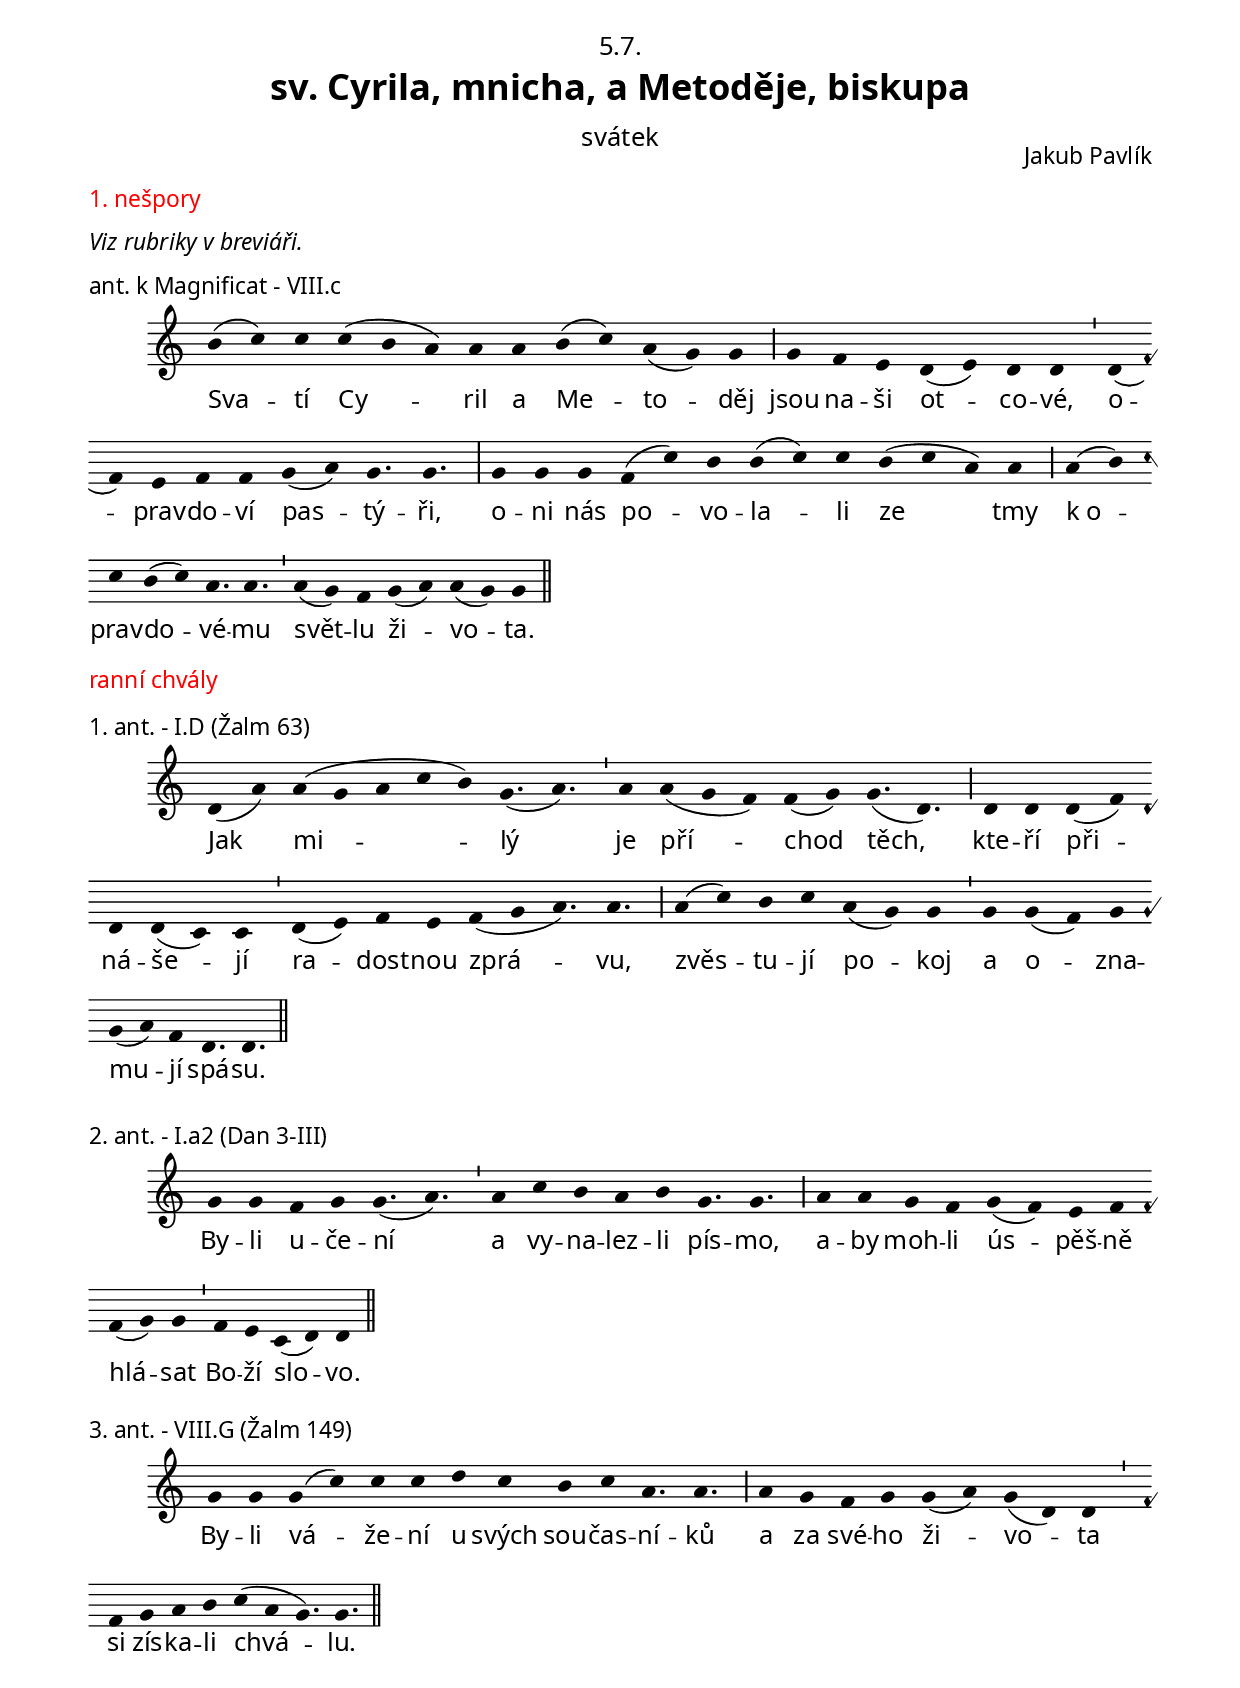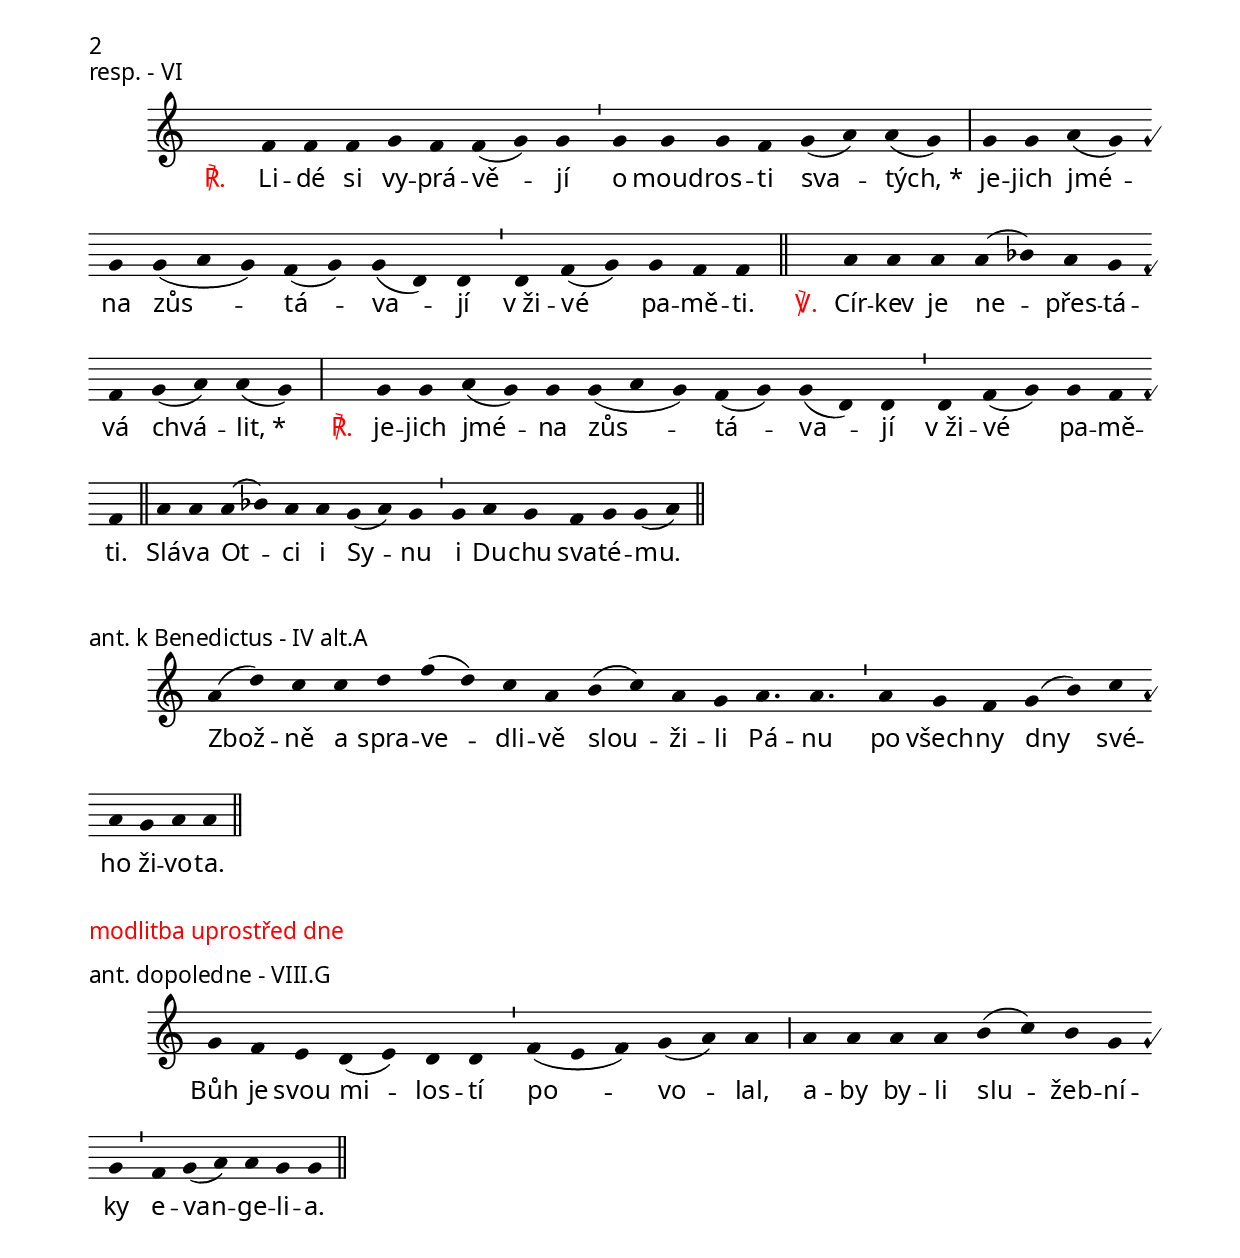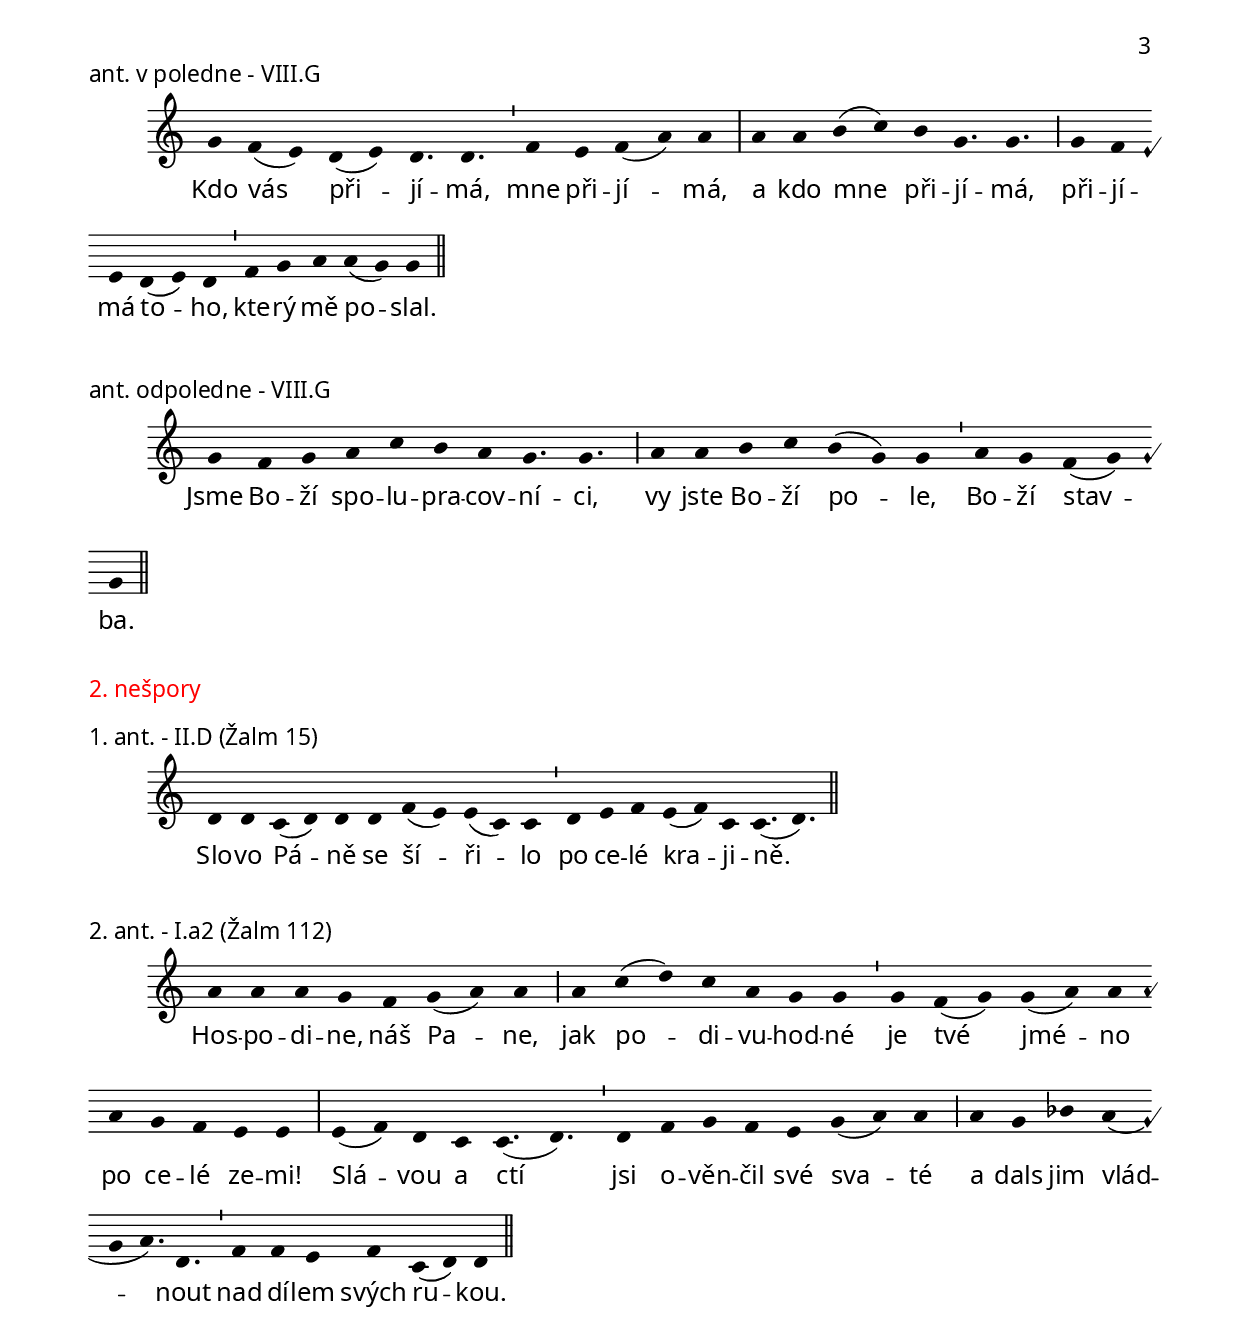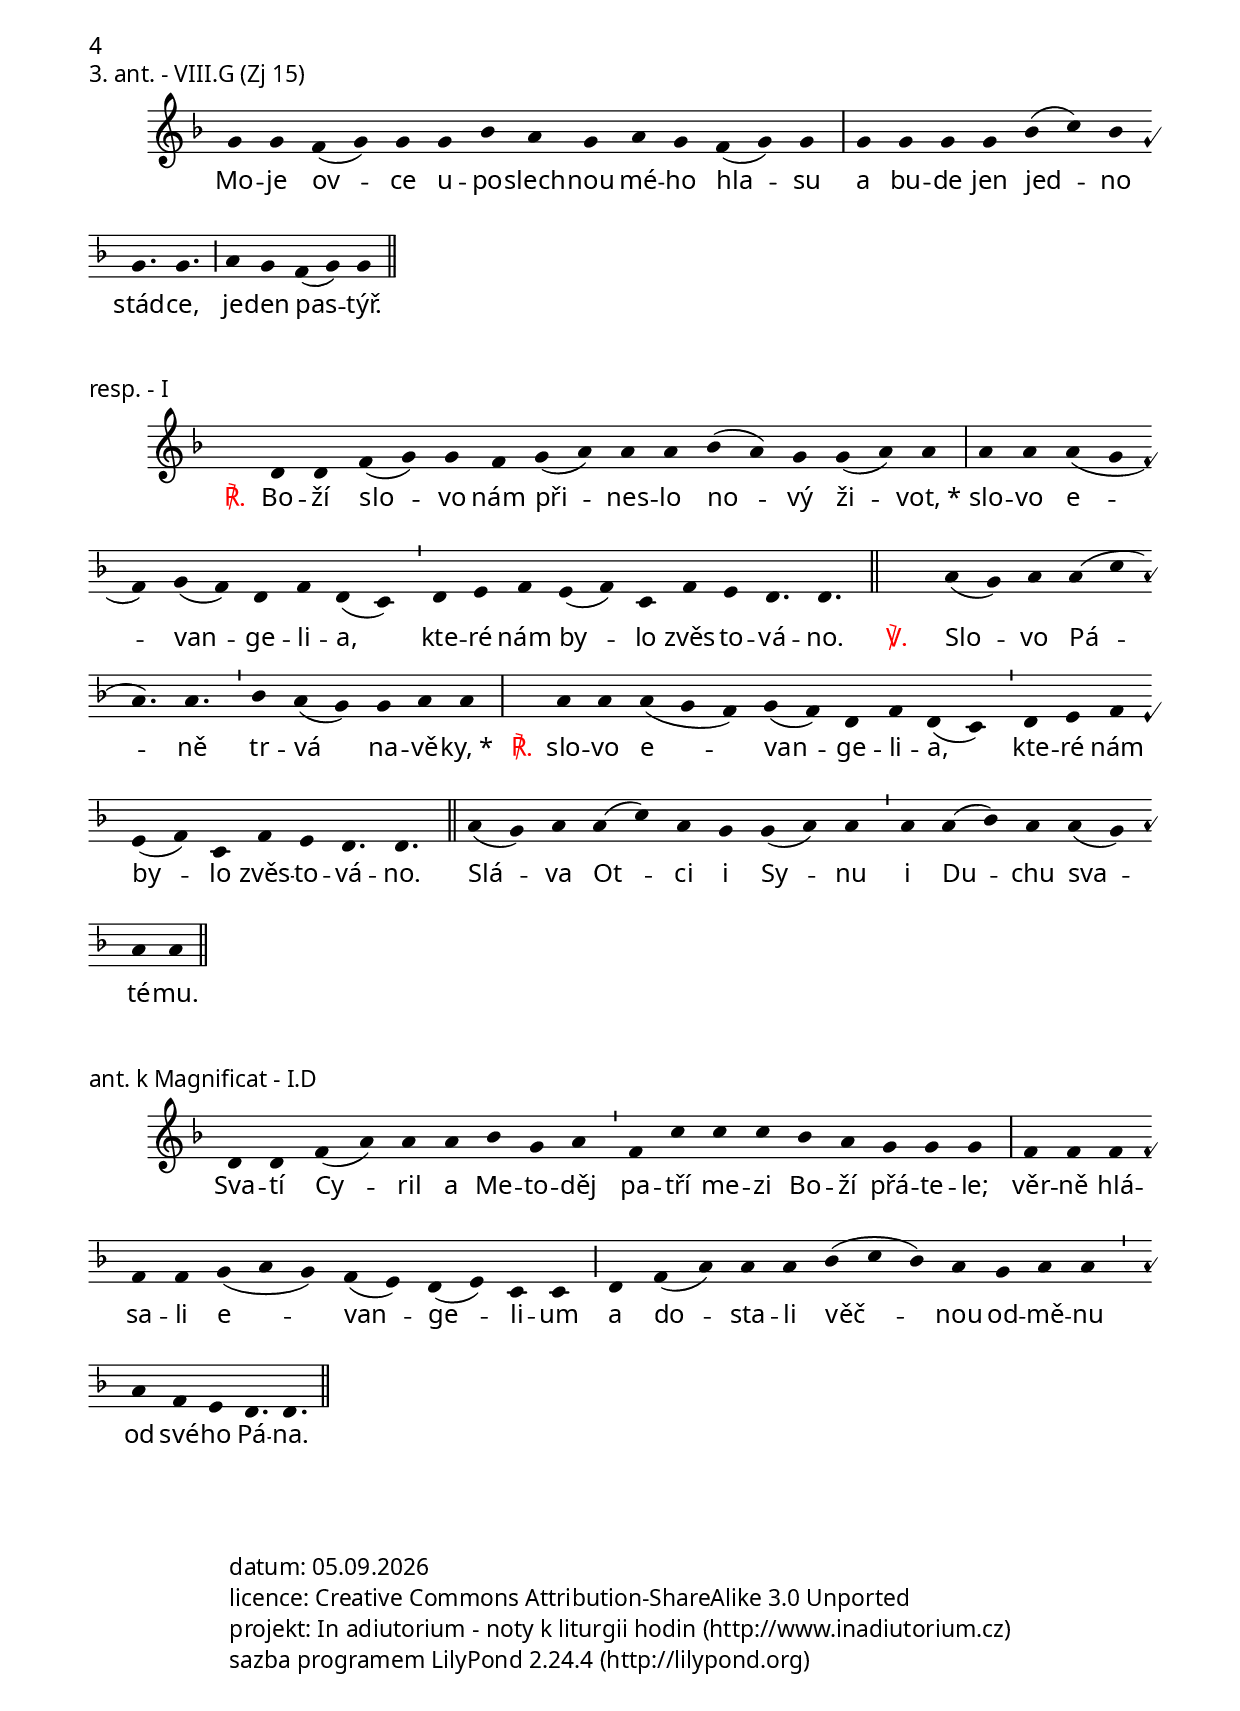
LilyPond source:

\version "2.15.40"

\include "../spolecne.ly"
\include "../dilyresponsorii.ly"

\header {
  title = \markup\titleSvatek
            "sv. Cyrila, mnicha, a Metoděje, biskupa"
            svátek
            5.7.
  composer = "Jakub Pavlík"
}

\markup {\nadpisHodinka {"1. nešpory"}}

\markup\italic{Viz rubriky v breviáři.}

\score {
  \relative c'' {
    \choralniRezim
    b( c) c c( b a) a a b( c) a( g) g \barMaior
    g f e d( e) d d \barMin d( f) e f f g( a) g4. g \barMax
    g4 g g f( c') b b( c) c b( c a) a \barMaior
    a( b) c b( c) a4. a \barMin a4( g) f g( a) a( g) g \barFinalis 
  }
  \addlyrics {
    Sva -- tí Cy -- ril a Me -- to -- děj
    jsou na -- ši ot -- co -- vé,
    o -- prav -- do -- ví pas -- tý -- ři,
    o -- ni nás po -- vo -- la -- li ze tmy 
    k_o -- prav -- do -- vé -- mu svět -- lu ži -- vo -- ta.
  }
  \header {
    quid = "ant. k Magnificat"
    modus = "VIII"
    differentia = "c" 
    psalmus = ""
    id = "1ne-amag"
    piece = \markup {\sestavTitulekBezZalmu}
  }
}

\markup {\nadpisHodinka {"ranní chvály"}}

\score {
  \relative c' {
    \choralniRezim
    d4( a') a( g a c b) g4.( a) \barMin
    a4 a( g f) f( g) g4.( d) \barMaior
    d4 d d( f) d d( c) c \barMin d( e) f e f( g a4.) a \barMaior
    a4( c) b c a( g) g \barMin
    g g( f) g g( a) f d4. d \barFinalis
  }
  \addlyrics {
    Jak mi -- lý 
    je pří -- chod těch,
    kte -- ří při -- ná -- še -- jí ra -- dost -- nou zprá -- vu,
    zvěs -- tu -- jí po -- koj 
    a o -- zna -- mu -- jí spá -- su.
  }
  \header {
    quid = "1. ant."
    modus = "I"
    differentia = "D" 
    psalmus = "Žalm 63"
    id = "rch-a1"
    piece = \markup {\sestavTitulek}
  }
}

\score {
  \relative c'' {
    \choralniRezim
    g4 g f g g4.( a) \barMin a4 c b a b g4. g \barMaior
    a4 a g f g( f) e f f( g) g \barMin f e c( d) d \barFinalis
  }
  \addlyrics {
    By -- li u -- če -- ní a vy -- na -- lez -- li pís -- mo,
    a -- by moh -- li ús -- pěš -- ně hlá -- sat Bo -- ží slo -- vo.
  }
  \header {
    quid = "2. ant."
    modus = "I"
    differentia = "a2" 
    psalmus = "Dan 3-III"
    id = "rch-a2"
    piece = \markup {\sestavTitulek}
  }
}

% Tahle antifona me obzvlast stve:
% co ma lidska slava spolecneho s Bozim kralovstvim?
\score {
  \relative c'' {
    \choralniRezim
    g4 g g( c) c c d c b c a4. a \barMaior
    a4 g f g g( a) g( d) d \barMin f g a b c( a g4.) g \barFinalis
  }
  \addlyrics {
    By -- li vá -- že -- ní u svých sou -- čas -- ní -- ků
    a za své -- ho ži -- vo -- ta si zís -- ka -- li chvá -- lu.
  }
  \header {
    quid = "3. ant."
    modus = "VIII"
    differentia = "G" 
    psalmus = "Žalm 149"
    id = "rch-a3"
    piece = \markup {\sestavTitulek}
  }
}

\pageBreak % ZLOM

\score {
  \relative c' {
    \choralniRezim
    
    % R
    \neviditelna f
    f4 f f g f f( g) g \barMin g g g f g( a) a( g) \barMax
    g g a( g) g 
    g( a g) f( g) g( d) d \barMin d f( g) g f f \barFinalis
    % V
    \neviditelna a
    a4 a a a( bes) a g f g( a) a( g) \barMax
    % R
    \neviditelna a
    g g a( g) g 
    g( a g) f( g) g( d) d \barMin d f( g) g f f \barFinalis
    % Slava
    \respVIdoxologie \barFinalis
  }
  \addlyrics {
    \Response Li -- dé si vy -- prá -- vě -- jí o moud -- ros -- ti sva -- tých,_*
    je -- jich jmé -- na zůs -- tá -- va -- jí v_ži -- vé pa -- mě -- ti.
    \Verse Cír -- kev je ne -- přes -- tá -- vá chvá -- lit,_*
    \Response je -- jich jmé -- na zůs -- tá -- va -- jí v_ži -- vé pa -- mě -- ti.
    \textRespDoxologie
  }
  \header {
    quid = "resp."
    modus = "VI"
    id = "rch-resp"
    piece = \markup {\sestavTitulekResp}
  }
}

\score {
  \relative c'' {
    \choralniRezim
    a4( d) c c d f( d) c a b( c) a g a4. a \barMin
    a4 g f g( b) c a g a a \barFinalis
  }
  \addlyrics {
    Zbož -- ně a spra -- ve -- dli -- vě slou -- ži -- li Pá -- nu
    po všech -- ny dny své -- ho ži -- vo -- ta.
  }
  \header {
    quid = "ant. k Benedictus"
    modus = "IV alt"
    differentia = "A" 
    psalmus = ""
    id = "rch-aben"
    piece = \markup {\sestavTitulekBezZalmu}
  }
}

\markup {\nadpisHodinka {"modlitba uprostřed dne"}}

% Tri antifony na spolecne hudebni "tema", jestli se tomu
% tak da rict :)

\score {
  \relative c'' {
    \choralniRezim
    g f e d( e) d d \barMin f( e f) g( a) a \barMaior
    a a a a b( c) b g g \barMin f g( a) a g g \barFinalis
  }
  \addlyrics {
    Bůh je svou mi -- los -- tí po -- vo -- lal,
    a -- by by -- li slu -- žeb -- ní -- ky e -- van -- ge -- li -- a.
  }
  \header {
    quid = "ant. dopoledne"
    modus = "VIII"
    differentia = "G" 
    psalmus = ""
    id = "tercie"
    piece = \markup {\sestavTitulekBezZalmu}
  }
}

\score {
  \relative c'' {
    \choralniRezim
    g f( e) d( e) d4. d \barMin f4 e f( a) a \barMax
    a a b( c) b g4. g \barMaior
    g4 f e d( e) d \barMin f g a a( g) g \barFinalis
  }
  \addlyrics {
    Kdo vás při -- jí -- má, mne při -- jí -- má,
    a kdo mne při -- jí -- má, 
    při -- jí -- má to -- ho, kte -- rý mě po -- slal.
  }
  \header {
    quid = "ant. v poledne"
    modus = "VIII"
    differentia = "G" 
    psalmus = ""
    id = "sexta"
    piece = \markup {\sestavTitulekBezZalmu}
  }
}

\score {
  \relative c'' {
    \choralniRezim
    g4 f g a c b a g4. g \barMaior
    a4 a b c b( g) g \barMin a g f( g) g \barFinalis
  }
  \addlyrics {
    Jsme Bo -- ží spo -- lu -- pra -- cov -- ní -- ci,
    vy jste Bo -- ží po -- le, Bo -- ží stav -- ba.
  }
  \header {
    quid = "ant. odpoledne"
    modus = "VIII"
    differentia = "G" 
    psalmus = ""
    id = "nona"
    piece = \markup {\sestavTitulekBezZalmu}
  }
}

\markup {\nadpisHodinka {"2. nešpory"}}

\score {
  \relative c' {
    \choralniRezim
    d4 d c( d) d d f( e) e( c) c \barMin
    d e f e( f) c c4.( d) \barFinalis
  }
  \addlyrics {
    Slo -- vo Pá -- ně se ší -- ři -- lo
    po ce -- lé kra -- ji -- ně.
  }
  \header {
    quid = "1. ant."
    modus = "II"
    differentia = "D" 
    psalmus = "Žalm 15"
    id = "2ne-a1"
    piece = \markup {\sestavTitulek}
  }
}

\score {
  \relative c'' {
    \choralniRezim
    a4 a a g f g( a) a \barMaior
    a c( d) c a g g \barMin g f( g) g( a) a a g f e e \barMax
    
    e( f) d c c4.( d) \barMin d4 f g f e g( a) a \barMaior
    a g bes a( g a4.) d, \barMin f4 f e f c( d) d \barFinalis
  }
  \addlyrics {
    Hos -- po -- di -- ne, náš Pa -- ne,
    jak po -- di -- vu -- hod -- né je tvé jmé -- no po ce -- lé ze -- mi!
    
    Slá -- vou a ctí jsi o -- věn -- čil své sva -- té
    a dals jim vlád -- nout nad dí -- lem svých ru -- kou.
  }
  \header {
    quid = "2. ant."
    modus = "I"
    differentia = "a2" 
    psalmus = "Žalm 112"
    id = "2ne-a2"
    piece = \markup {\sestavTitulek}
  }
}

\pageBreak % ZLOM

\score {
  \relative c'' {
    \key f \major
    \choralniRezim
    g4 g f( g) g g bes a g a g f( g) g \barMax
    g g g g bes( c) bes g4. g \barMaior
    a4 g f( g) g \barFinalis
  }
  \addlyrics {
    Mo -- je ov -- ce u -- po -- slech -- nou mé -- ho hla -- su
    a bu -- de jen jed -- no stád -- ce, 
    je -- den pas -- týř.
  }
  \header {
    quid = "3. ant."
    modus = "VIII"
    differentia = "G" 
    psalmus = "Zj 15"
    id = "2ne-a3"
    placet = "to je přeci jasný modus II!"
    piece = \markup {\sestavTitulek}
  }
}

\score {
  \relative c' {
    \choralniRezim
    \key f \major
    % R
    \neviditelna d
    d4 d f( g) g f g( a) a a bes( a) g g( a) a \barMax
    a a a( g f) g( f) d f d( c) \barMin
    d e f e( f) c f e d4. d \barFinalis
    % V
    \neviditelna a
    a'4( g) a a( c a4.) a \barMin bes4 a( g) g a a \barMax
    % R
    \neviditelna a
    a a a( g f) g( f) d f d( c) \barMin
    d e f e( f) c f e d4. d \barFinalis
    % Slava
    a'4( g) a a( c) a g g( a) a \barMin a a( bes) a a( g) a a \barFinalis
  }
  \addlyrics {
    \Response Bo -- ží slo -- vo nám při -- nes -- lo no -- vý ži -- vot,_*
    slo -- vo e -- van -- ge -- li -- a, kte -- ré nám by -- lo zvěs -- to -- vá -- no.
    \Verse Slo -- vo Pá -- ně tr -- vá na -- vě -- ky,_*
    \Response slo -- vo e -- van -- ge -- li -- a, kte -- ré nám by -- lo zvěs -- to -- vá -- no.
    \textRespDoxologie
  }
  \header {
    quid = "resp."
    modus = "I"
    id = "2ne-resp"
    piece = \markup {\sestavTitulekResp}
  }
}

\score {
  \relative c' {
    \choralniRezim
    \key f \major
    d4 d f( a) a a bes g a \barMin
    f c' c c bes a g g g \barMax
    f f f f f g( a g) f( e) d( e) c c \barMaior
    d f( a) a a bes( c bes) a g a a \barMin
    a f e d4. d \barFinalis
  }
  \addlyrics {
    Sva -- tí Cy -- ril a Me -- to -- děj
    pa -- tří me -- zi Bo -- ží přá -- te -- le;
    věr -- ně hlá -- sa -- li e -- van -- ge -- li -- um
    a do -- sta -- li věč -- nou od -- mě -- nu
    od své -- ho Pá -- na.
  }
  \header {
    quid = "ant. k Magnificat"
    modus = "I"
    differentia = "D" 
    psalmus = ""
    id = "2ne-amag"
    piece = \markup {\sestavTitulekBezZalmu}
  }
}